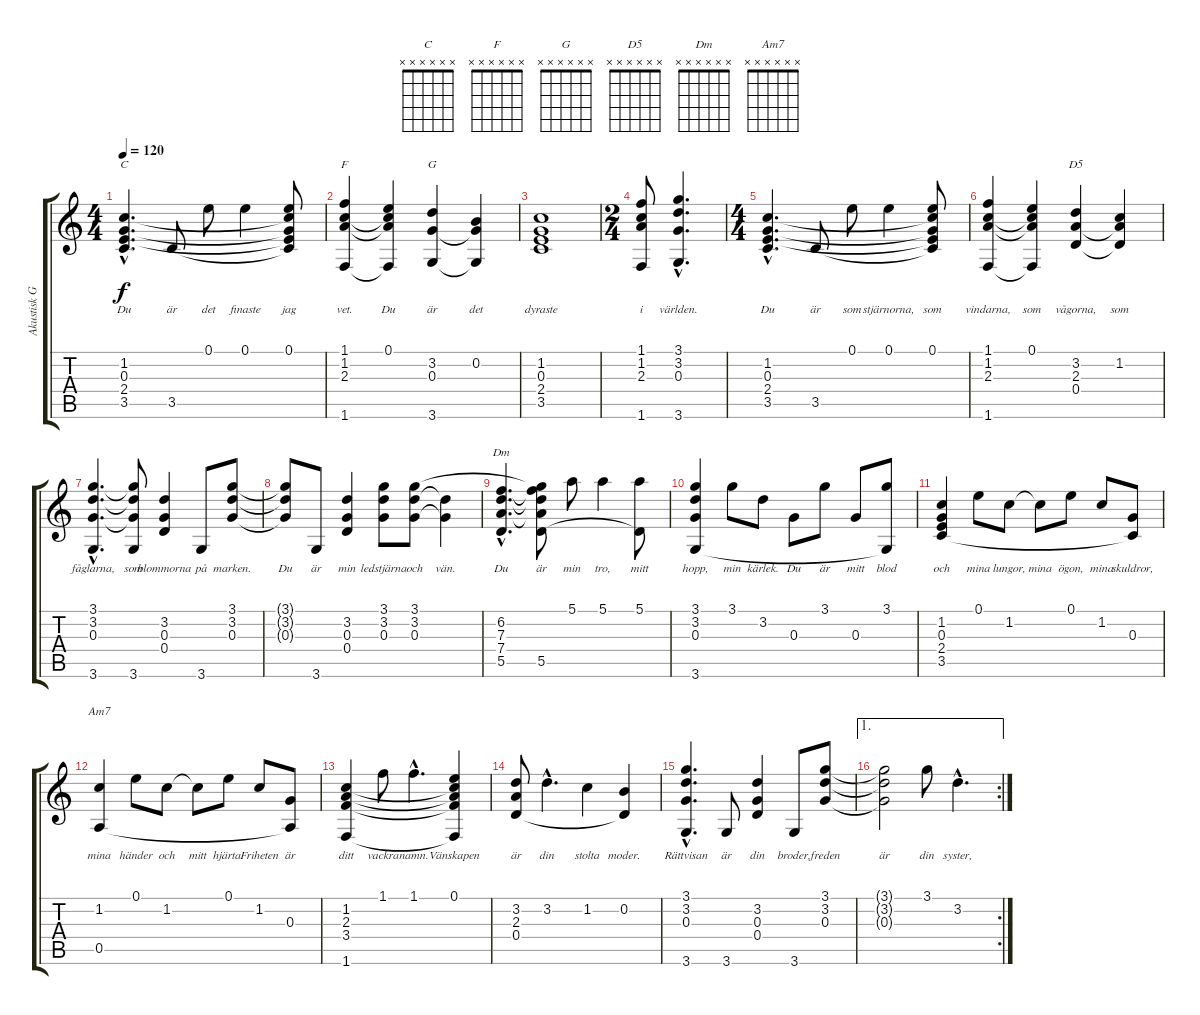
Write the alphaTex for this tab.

\track ("Akustisk Gitarr" "Akustisk G") {instrument acousticguitarnylon}
\staff {score tabs}
\tuning (E4 B3 G3 D3 A2 E2) {hide}
\chord ("C" x x x x x x) {firstfret 0}
\chord ("F" x x x x x x) {firstfret 0}
\chord ("G" x x x x x x) {firstfret 0}
\chord ("D5" x x x x x x) {firstfret 0}
\chord ("Dm" x x x x x x) {firstfret 0}
\chord ("Am7" x x x x x x) {firstfret 0}
\ts (4 4)
\tempo 120
\clef g2
\ks c
(1.2{hac} 0.3{hac} 2.4{hac} 3.5{hac}).4{d ch "C" lyrics (0 "Du") lyrics (1 "") lyrics (2 "") lyrics (3 "") lyrics (4 "") dy f instrument acousticguitarnylon} 3.5.8{lyrics (0 "är") lyrics (1 "") lyrics (2 "") lyrics (3 "") lyrics (4 "")} 0.1.8{lyrics (0 "det") lyrics (1 "") lyrics (2 "") lyrics (3 "") lyrics (4 "")} 0.1.4{lyrics (0 "finaste") lyrics (1 "") lyrics (2 "") lyrics (3 "") lyrics (4 "")} (0.1 1.2{t} 0.3{t} 2.4{t} 3.5{t}).8{lyrics (0 "jag") lyrics (1 "") lyrics (2 "") lyrics (3 "") lyrics (4 "")} |
(1.1 1.2 2.3 1.6).4{ch "F" lyrics (0 "vet.") lyrics (1 "") lyrics (2 "") lyrics (3 "") lyrics (4 "")} (0.1 1.2{t} 2.3{t} 1.6{t}).4{lyrics (0 "Du") lyrics (1 "") lyrics (2 "") lyrics (3 "") lyrics (4 "")} (3.2 0.3 3.6).4{ch "G" lyrics (0 "är") lyrics (1 "") lyrics (2 "") lyrics (3 "") lyrics (4 "")} (0.2 0.3{t} 3.6{t}).4{lyrics (0 "det") lyrics (1 "") lyrics (2 "") lyrics (3 "") lyrics (4 "")} |
(1.2 0.3 2.4 3.5).1{lyrics (0 "dyraste") lyrics (1 "") lyrics (2 "") lyrics (3 "") lyrics (4 "")} |
\ts (2 4)
(1.1 1.2 2.3 1.6).8{lyrics (0 "i") lyrics (1 "") lyrics (2 "") lyrics (3 "") lyrics (4 "")} (3.1{hac} 3.2{hac} 0.3{hac} 3.6{hac}).4{d lyrics (0 "världen.") lyrics (1 "") lyrics (2 "") lyrics (3 "") lyrics (4 "")} |
\ts (4 4)
(1.2{hac} 0.3{hac} 2.4{hac} 3.5{hac}).4{d lyrics (0 "Du") lyrics (1 "") lyrics (2 "") lyrics (3 "") lyrics (4 "")} 3.5.8{lyrics (0 "är") lyrics (1 "") lyrics (2 "") lyrics (3 "") lyrics (4 "")} 0.1.8{lyrics (0 "som") lyrics (1 "") lyrics (2 "") lyrics (3 "") lyrics (4 "")} 0.1.4{lyrics (0 "stjärnorna,") lyrics (1 "") lyrics (2 "") lyrics (3 "") lyrics (4 "")} (0.1 1.2{t} 0.3{t} 2.4{t} 3.5{t}).8{lyrics (0 "som") lyrics (1 "") lyrics (2 "") lyrics (3 "") lyrics (4 "")} |
(1.1 1.2 2.3 1.6).4{lyrics (0 "vindarna,") lyrics (1 "") lyrics (2 "") lyrics (3 "") lyrics (4 "")} (0.1 1.2{t} 2.3{t} 1.6{t}).4{lyrics (0 "som") lyrics (1 "") lyrics (2 "") lyrics (3 "") lyrics (4 "")} (3.2 2.3 0.4).4{ch "D5" lyrics (0 "vågorna,") lyrics (1 "") lyrics (2 "") lyrics (3 "") lyrics (4 "")} (1.2 2.3{t} 0.4{t}).4{lyrics (0 "som") lyrics (1 "") lyrics (2 "") lyrics (3 "") lyrics (4 "")} |
(3.1{hac} 3.2{hac} 0.3{hac} 3.6{hac}).4{d lyrics (0 "fåglarna,") lyrics (1 "") lyrics (2 "") lyrics (3 "") lyrics (4 "")} (3.1{t} 3.2{t} 0.3{t} 3.6).8{lyrics (0 "som") lyrics (1 "") lyrics (2 "") lyrics (3 "") lyrics (4 "")} (3.2 0.3 0.4).4{lyrics (0 "blommorna") lyrics (1 "") lyrics (2 "") lyrics (3 "") lyrics (4 "")} 3.6.8{lyrics (0 "på") lyrics (1 "") lyrics (2 "") lyrics (3 "") lyrics (4 "")} (3.1 3.2 0.3).8{lyrics (0 "marken.") lyrics (1 "") lyrics (2 "") lyrics (3 "") lyrics (4 "")} |
(3.1{t} 3.2{t} 0.3{t}).8{lyrics (0 "Du") lyrics (1 "") lyrics (2 "") lyrics (3 "") lyrics (4 "")} 3.6.8{lyrics (0 "är") lyrics (1 "") lyrics (2 "") lyrics (3 "") lyrics (4 "")} (3.2 0.3 0.4).4{lyrics (0 "min") lyrics (1 "") lyrics (2 "") lyrics (3 "") lyrics (4 "")} (3.1 3.2 0.3).8{lyrics (0 "ledstjärna") lyrics (1 "") lyrics (2 "") lyrics (3 "") lyrics (4 "")} (3.1 3.2 0.3).8{lyrics (0 "och") lyrics (1 "") lyrics (2 "") lyrics (3 "") lyrics (4 "")} (3.2{t} 0.3{t}).4{lyrics (0 "vän.") lyrics (1 "") lyrics (2 "") lyrics (3 "") lyrics (4 "")} |
(6.2{hac} 7.3{hac} 7.4{hac} 5.5{hac}).4{d ch "Dm" lyrics (0 "Du") lyrics (1 "") lyrics (2 "") lyrics (3 "") lyrics (4 "")} (3.1{t} 6.2{t} 7.3{t} 7.4{t} 5.5).8{lyrics (0 "är") lyrics (1 "") lyrics (2 "") lyrics (3 "") lyrics (4 "")} 5.1.8{lyrics (0 "min") lyrics (1 "") lyrics (2 "") lyrics (3 "") lyrics (4 "")} 5.1.4{lyrics (0 "tro,") lyrics (1 "") lyrics (2 "") lyrics (3 "") lyrics (4 "")} (5.1 5.5{t}).8{lyrics (0 "mitt") lyrics (1 "") lyrics (2 "") lyrics (3 "") lyrics (4 "")} |
(3.1 3.2 0.3 3.6).4{lyrics (0 "hopp,") lyrics (1 "") lyrics (2 "") lyrics (3 "") lyrics (4 "")} 3.1.8{lyrics (0 "min") lyrics (1 "") lyrics (2 "") lyrics (3 "") lyrics (4 "")} 3.2.8{lyrics (0 "kärlek.") lyrics (1 "") lyrics (2 "") lyrics (3 "") lyrics (4 "")} 0.3.8{lyrics (0 "Du") lyrics (1 "") lyrics (2 "") lyrics (3 "") lyrics (4 "")} 3.1.8{lyrics (0 "är") lyrics (1 "") lyrics (2 "") lyrics (3 "") lyrics (4 "")} 0.3.8{lyrics (0 "mitt") lyrics (1 "") lyrics (2 "") lyrics (3 "") lyrics (4 "")} (3.1 3.6{t}).8{lyrics (0 "blod") lyrics (1 "") lyrics (2 "") lyrics (3 "") lyrics (4 "")} |
(1.2 0.3 2.4 3.5).4{lyrics (0 "och") lyrics (1 "") lyrics (2 "") lyrics (3 "") lyrics (4 "")} 0.1.8{lyrics (0 "mina") lyrics (1 "") lyrics (2 "") lyrics (3 "") lyrics (4 "")} 1.2.8{lyrics (0 "lungor,") lyrics (1 "") lyrics (2 "") lyrics (3 "") lyrics (4 "")} 1.2{t}.8{lyrics (0 "mina") lyrics (1 "") lyrics (2 "") lyrics (3 "") lyrics (4 "")} 0.1.8{lyrics (0 "ögon,") lyrics (1 "") lyrics (2 "") lyrics (3 "") lyrics (4 "")} 1.2.8{lyrics (0 "mina") lyrics (1 "") lyrics (2 "") lyrics (3 "") lyrics (4 "")} (0.3 3.5{t}).8{lyrics (0 "skuldror,") lyrics (1 "") lyrics (2 "") lyrics (3 "") lyrics (4 "")} |
(1.2 0.5).4{ch "Am7" lyrics (0 "mina") lyrics (1 "") lyrics (2 "") lyrics (3 "") lyrics (4 "")} 0.1.8{lyrics (0 "händer") lyrics (1 "") lyrics (2 "") lyrics (3 "") lyrics (4 "")} 1.2.8{lyrics (0 "och") lyrics (1 "") lyrics (2 "") lyrics (3 "") lyrics (4 "")} 1.2{t}.8{lyrics (0 "mitt") lyrics (1 "") lyrics (2 "") lyrics (3 "") lyrics (4 "")} 0.1.8{lyrics (0 "hjärta.") lyrics (1 "") lyrics (2 "") lyrics (3 "") lyrics (4 "")} 1.2.8{lyrics (0 "Friheten") lyrics (1 "") lyrics (2 "") lyrics (3 "") lyrics (4 "")} (0.3 0.5{t}).8{lyrics (0 "är") lyrics (1 "") lyrics (2 "") lyrics (3 "") lyrics (4 "")} |
(1.2 2.3 3.4 1.6).4{lyrics (0 "ditt") lyrics (1 "") lyrics (2 "") lyrics (3 "") lyrics (4 "")} 1.1.8{lyrics (0 "vackra") lyrics (1 "") lyrics (2 "") lyrics (3 "") lyrics (4 "")} 1.1{hac}.4{d lyrics (0 "namn.") lyrics (1 "") lyrics (2 "") lyrics (3 "") lyrics (4 "")} (0.1 1.2{t} 2.3{t} 3.4{t} 1.6{t}).4{lyrics (0 "Vänskapen") lyrics (1 "") lyrics (2 "") lyrics (3 "") lyrics (4 "")} |
(3.2 2.3 0.4).8{lyrics (0 "är") lyrics (1 "") lyrics (2 "") lyrics (3 "") lyrics (4 "")} 3.2{hac}.4{d lyrics (0 "din") lyrics (1 "") lyrics (2 "") lyrics (3 "") lyrics (4 "")} 1.2.4{lyrics (0 "stolta") lyrics (1 "") lyrics (2 "") lyrics (3 "") lyrics (4 "")} (0.2 0.4{t}).4{lyrics (0 "moder.") lyrics (1 "") lyrics (2 "") lyrics (3 "") lyrics (4 "")} |
(3.1{hac} 3.2{hac} 0.3{hac} 3.6{hac}).4{d lyrics (0 "Rättvisan") lyrics (1 "") lyrics (2 "") lyrics (3 "") lyrics (4 "")} 3.6.8{lyrics (0 "är") lyrics (1 "") lyrics (2 "") lyrics (3 "") lyrics (4 "")} (3.2 0.3 0.4).4{lyrics (0 "din") lyrics (1 "") lyrics (2 "") lyrics (3 "") lyrics (4 "")} 3.6.8{lyrics (0 "broder,") lyrics (1 "") lyrics (2 "") lyrics (3 "") lyrics (4 "")} (3.1 3.2 0.3).8{lyrics (0 "freden") lyrics (1 "") lyrics (2 "") lyrics (3 "") lyrics (4 "")} |
\ae 1
\rc 2
(3.1{t} 3.2{t} 0.3{t}).2{lyrics (0 "är") lyrics (1 "") lyrics (2 "") lyrics (3 "") lyrics (4 "")} 3.1.8{lyrics (0 "din") lyrics (1 "") lyrics (2 "") lyrics (3 "") lyrics (4 "")} 3.2{hac}.4{d lyrics (0 "syster,") lyrics (1 "") lyrics (2 "") lyrics (3 "") lyrics (4 "")}
